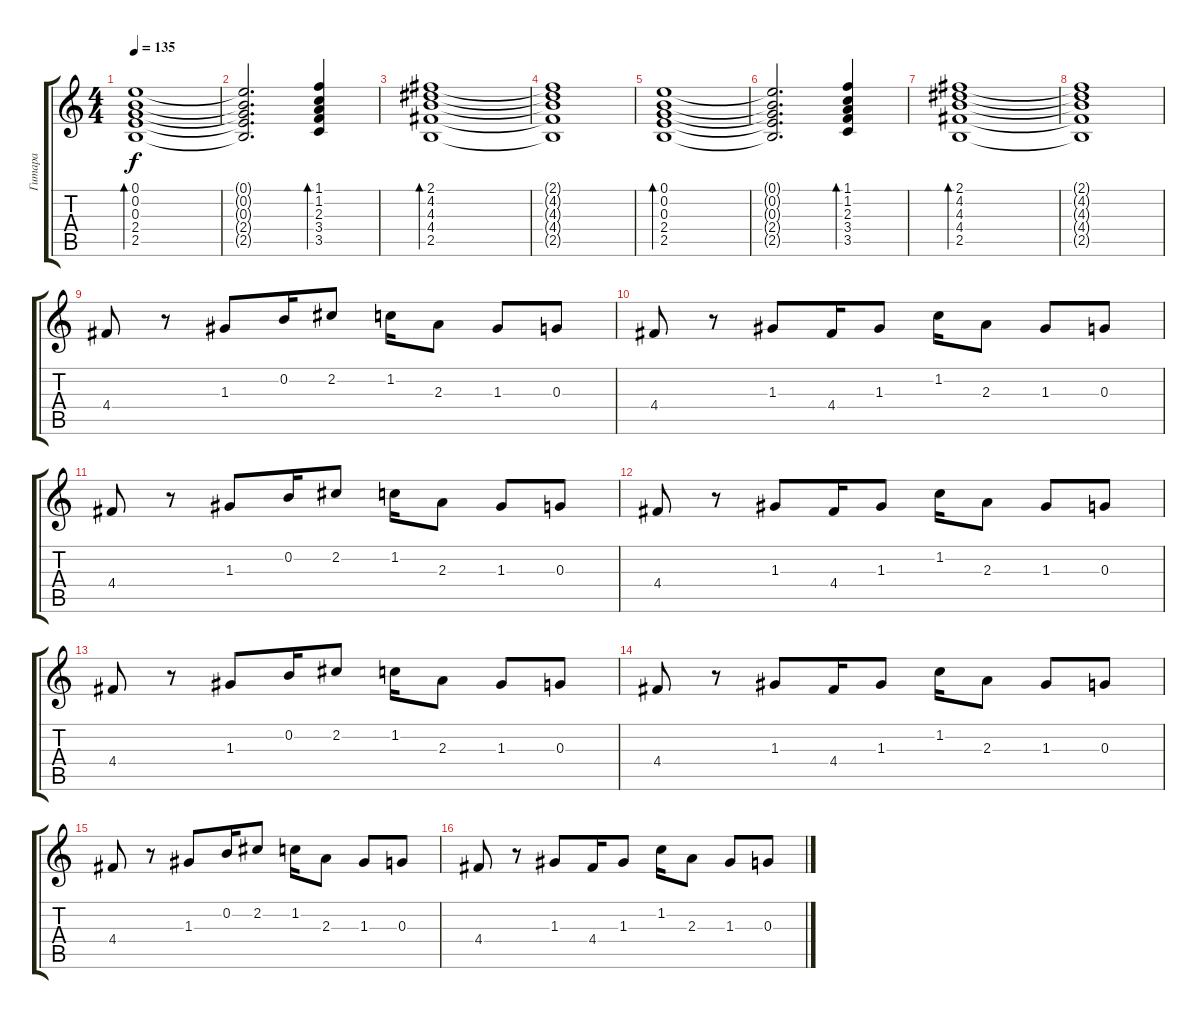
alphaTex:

\track ("Гитара" "Гитара") {instrument electricguitarclean}
\staff {score tabs}
\tuning (E4 B3 G3 D3 A2 E2) {hide}
\ts (4 4)
\tempo 135
\clef g2
\ks c
(0.1 0.2 0.3 2.4 2.5).1{bd 240 dy f instrument electricguitarclean} |
(0.1{t} 0.2{t} 0.3{t} 2.4{t} 2.5{t}).2{d} (1.1 1.2 2.3 3.4 3.5).4{bd 240} |
(2.1 4.2 4.3 4.4 2.5).1{bd 240} |
(2.1{t} 4.2{t} 4.3{t} 4.4{t} 2.5{t}).1 |
(0.1 0.2 0.3 2.4 2.5).1{bd 240} |
(0.1{t} 0.2{t} 0.3{t} 2.4{t} 2.5{t}).2{d} (1.1 1.2 2.3 3.4 3.5).4{bd 240} |
(2.1 4.2 4.3 4.4 2.5).1{bd 240} |
(2.1{t} 4.2{t} 4.3{t} 4.4{t} 2.5{t}).1 |
4.4.8{instrument electricguitarmuted} r.8 1.3.8 0.2.16 2.2.8 1.2.16 2.3.8 1.3.8 0.3.8 |
4.4.8 r.8 1.3.8 4.4.16 1.3.8 1.2.16 2.3.8 1.3.8 0.3.8 |
4.4.8 r.8 1.3.8 0.2.16 2.2.8 1.2.16 2.3.8 1.3.8 0.3.8 |
4.4.8 r.8 1.3.8 4.4.16 1.3.8 1.2.16 2.3.8 1.3.8 0.3.8 |
4.4.8 r.8 1.3.8 0.2.16 2.2.8 1.2.16 2.3.8 1.3.8 0.3.8 |
4.4.8 r.8 1.3.8 4.4.16 1.3.8 1.2.16 2.3.8 1.3.8 0.3.8 |
4.4.8 r.8 1.3.8 0.2.16 2.2.8 1.2.16 2.3.8 1.3.8 0.3.8 |
4.4.8 r.8 1.3.8 4.4.16 1.3.8 1.2.16 2.3.8 1.3.8 0.3.8
